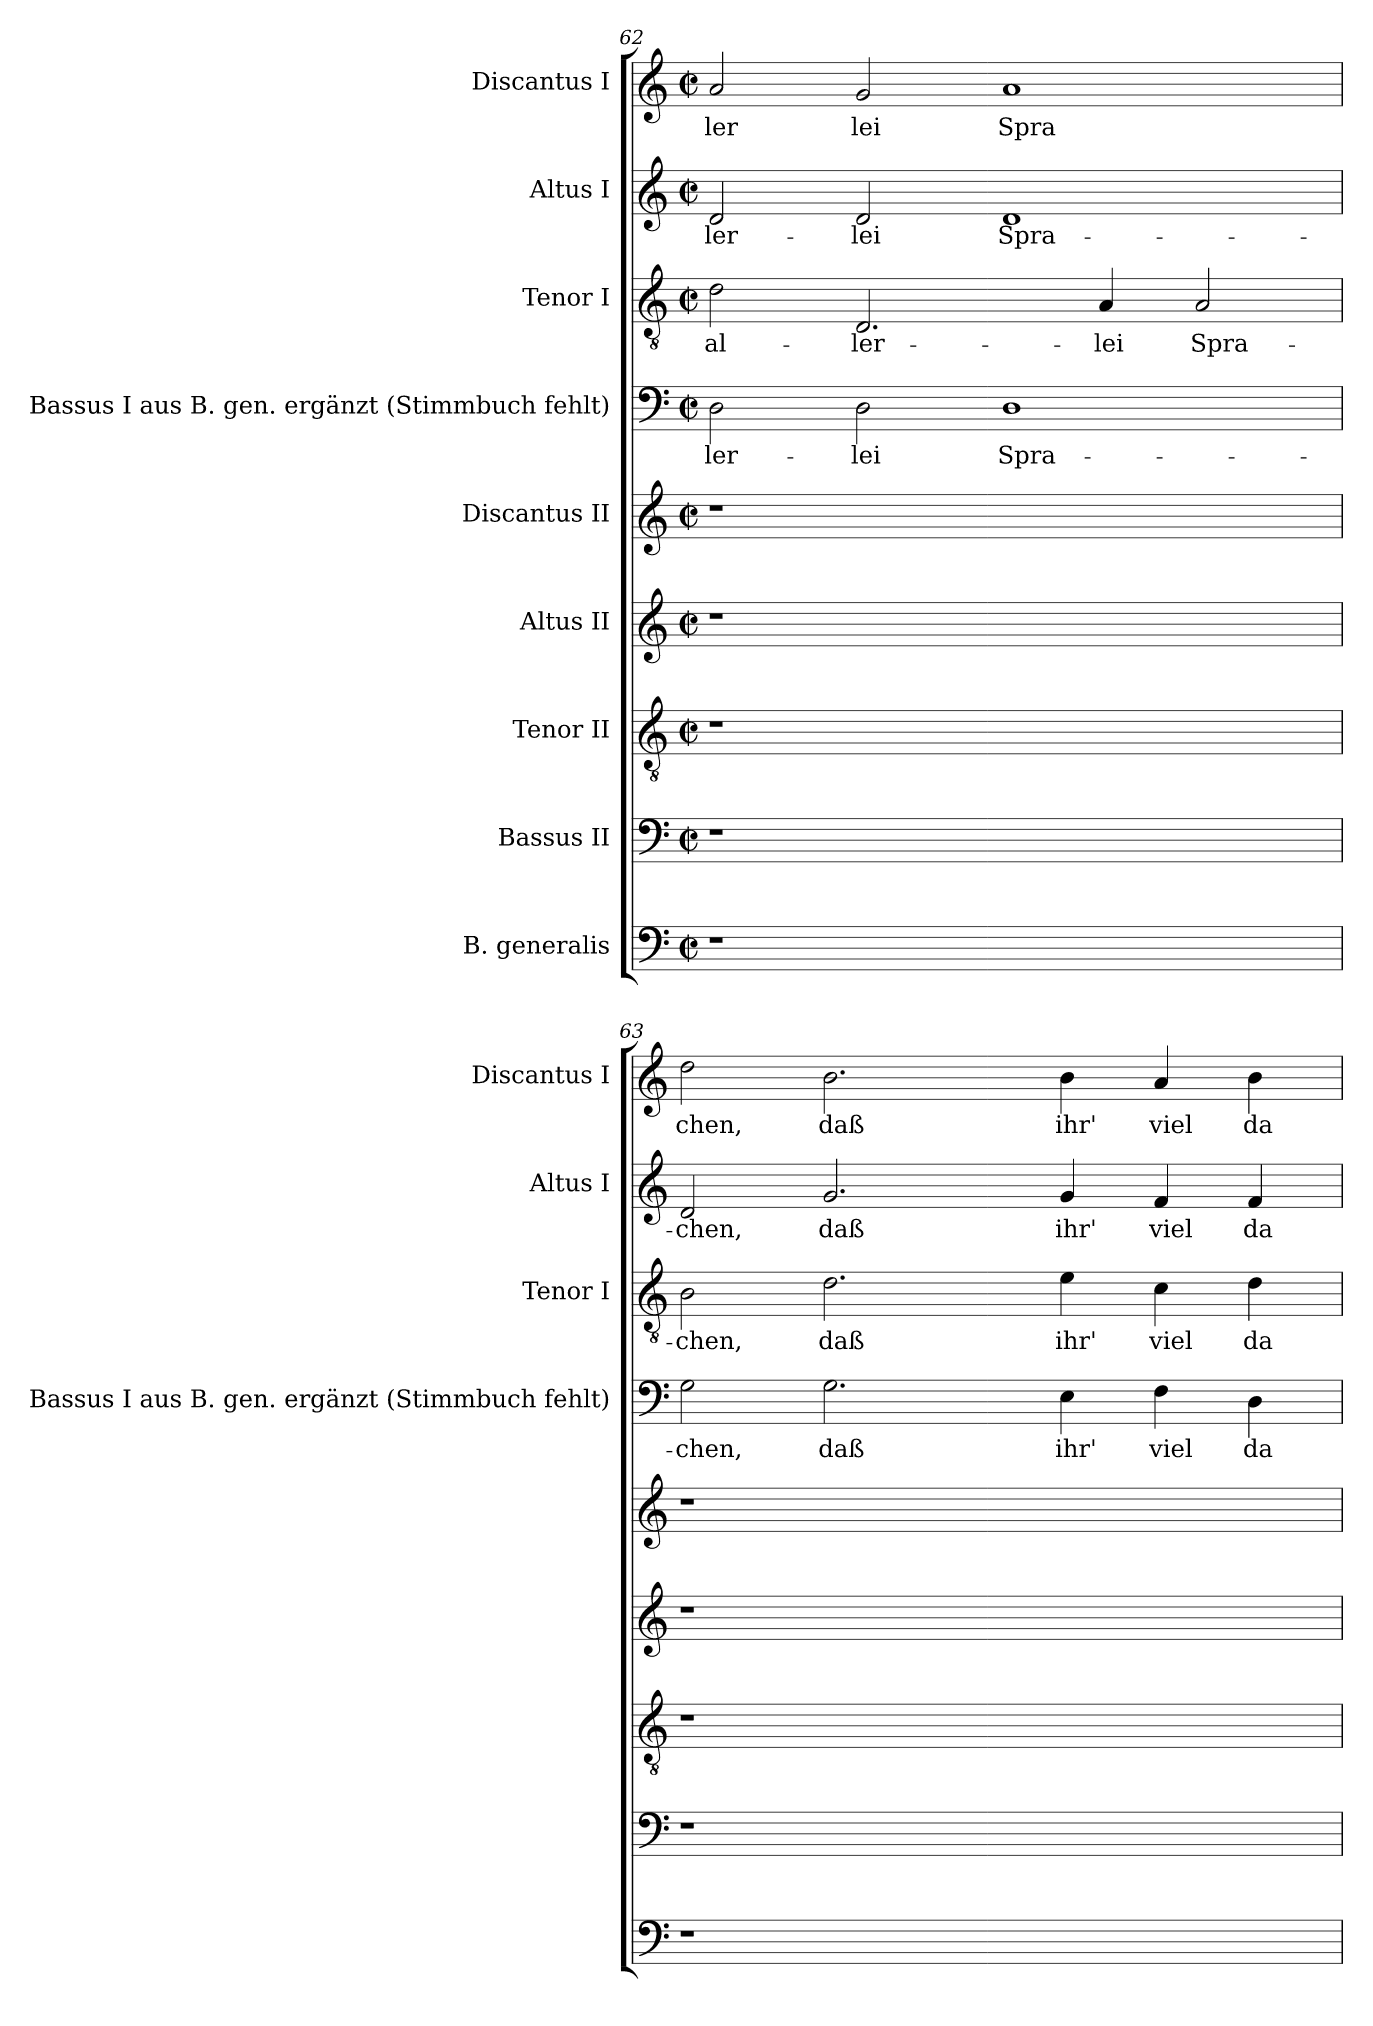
**kern	**kern	**kern	**kern	**kern	**kern	**text	**kern	**text	**kern	**text	**kern	**text
*part9	*part8	*part7	*part6	*part5	*part4	*part4	*part3	*part3	*part2	*part2	*part1	*part1
*staff9	*staff8	*staff7	*staff6	*staff5	*staff4	*staff4	*staff3	*staff3	*staff2	*staff2	*staff1	*staff1
*I"B. generalis	*I"Bassus II	*I"Tenor II	*I"Altus II	*I"Discantus II	*I"Bassus I aus B. gen. ergänzt  (Stimmbuch fehlt)	*	*I"Tenor I	*	*I"Altus I	*	*I"Discantus I	*
*	*	*	*	*	*I'Bassus I aus B. gen. ergänzt  (Stimmbuch fehlt)	*	*I'Tenor I	*	*I'Altus I	*	*I'Discantus I	*
*clefF4	*clefF4	*clefGv2	*clefG2	*clefG2	*clefF4	*	*clefGv2	*	*clefG2	*	*clefG2	*
*M2/2	*M2/2	*M2/2	*M2/2	*M2/2	*M2/2	*	*M2/2	*	*M2/2	*	*M2/2	*
*met(c|)	*met(c|)	*met(c|)	*met(c|)	*met(c|)	*met(c|)	*	*met(c|)	*	*met(c|)	*	*met(c|)	*
=62	=62	=62	=62	=62	=62	=62	=62	=62	=62	=62	=62	=62
!	!	!	!	!	!	!LO:LY:b:cj	!	!LO:LY:b:cj	!	!LO:LY:b:cj	!	!LO:LY:b:cj
1r	1r	1r	1r	1r	2D\	-ler-	2d\	al-	2d/	-ler-	2a/	ler
!	!	!	!	!	!	!LO:LY:b:cj	!	!LO:LY:b:cj	!	!LO:LY:b:cj	!	!LO:LY:b:cj
.	.	.	.	.	2D\	-lei	2.D/	-ler-	2d/	-lei	2g/	lei
!	!	!	!	!	!	!LO:LY:b:cj	!	!	!	!LO:LY:b:cj	!	!LO:LY:b:cj
1ryy	1ryy	1ryy	1ryy	1ryy	1D	Spra-	.	.	1d	Spra-	1a	Spra
!	!	!	!	!	!	!	!	!LO:LY:b:cj	!	!	!	!
.	.	.	.	.	.	.	4A/	-lei	.	.	.	.
!	!	!	!	!	!	!	!	!LO:LY:b:cj	!	!	!	!
.	.	.	.	.	.	.	2A/	Spra-	.	.	.	.
!!LO:PB:g=z
=63	=63	=63	=63	=63	=63	=63	=63	=63	=63	=63	=63	=63
!	!	!	!	!	!	!LO:LY:b:cj	!	!LO:LY:b:cj	!	!LO:LY:b:cj	!	!LO:LY:b:cj
1r	1r	1r	1r	1r	2G\	-chen,	2B\	-chen,	2d/	-chen,	2dd\	chen,
!	!	!	!	!	!	!LO:LY:b:cj	!	!LO:LY:b:cj	!	!LO:LY:b:cj	!	!LO:LY:b:cj
.	.	.	.	.	2.G\	daß	2.d\	daß	2.g/	daß	2.b\	daß
1ryy	1ryy	1ryy	1ryy	1ryy	.	.	.	.	.	.	.	.
!	!	!	!	!	!	!LO:LY:b:cj	!	!LO:LY:b:cj	!	!LO:LY:b:cj	!	!LO:LY:b:cj
.	.	.	.	.	4E\	ihr'	4e\	ihr'	4g/	ihr'	4b\	ihr'
!	!	!	!	!	!	!LO:LY:b:cj	!	!LO:LY:b:cj	!	!LO:LY:b:cj	!	!LO:LY:b:cj
.	.	.	.	.	4F\	viel	4c\	viel	4f/	viel	4a/	viel
!	!	!	!	!	!	!LO:LY:b:cj	!	!LO:LY:b:cj	!	!LO:LY:b:cj	!	!LO:LY:b:cj
.	.	.	.	.	4D\	da-	4d\	da	4f/	da-	4b\	da-
=	=	=	=	=	=	=	=	=	=	=	=	=
*-	*-	*-	*-	*-	*-	*-	*-	*-	*-	*-	*-	*-
